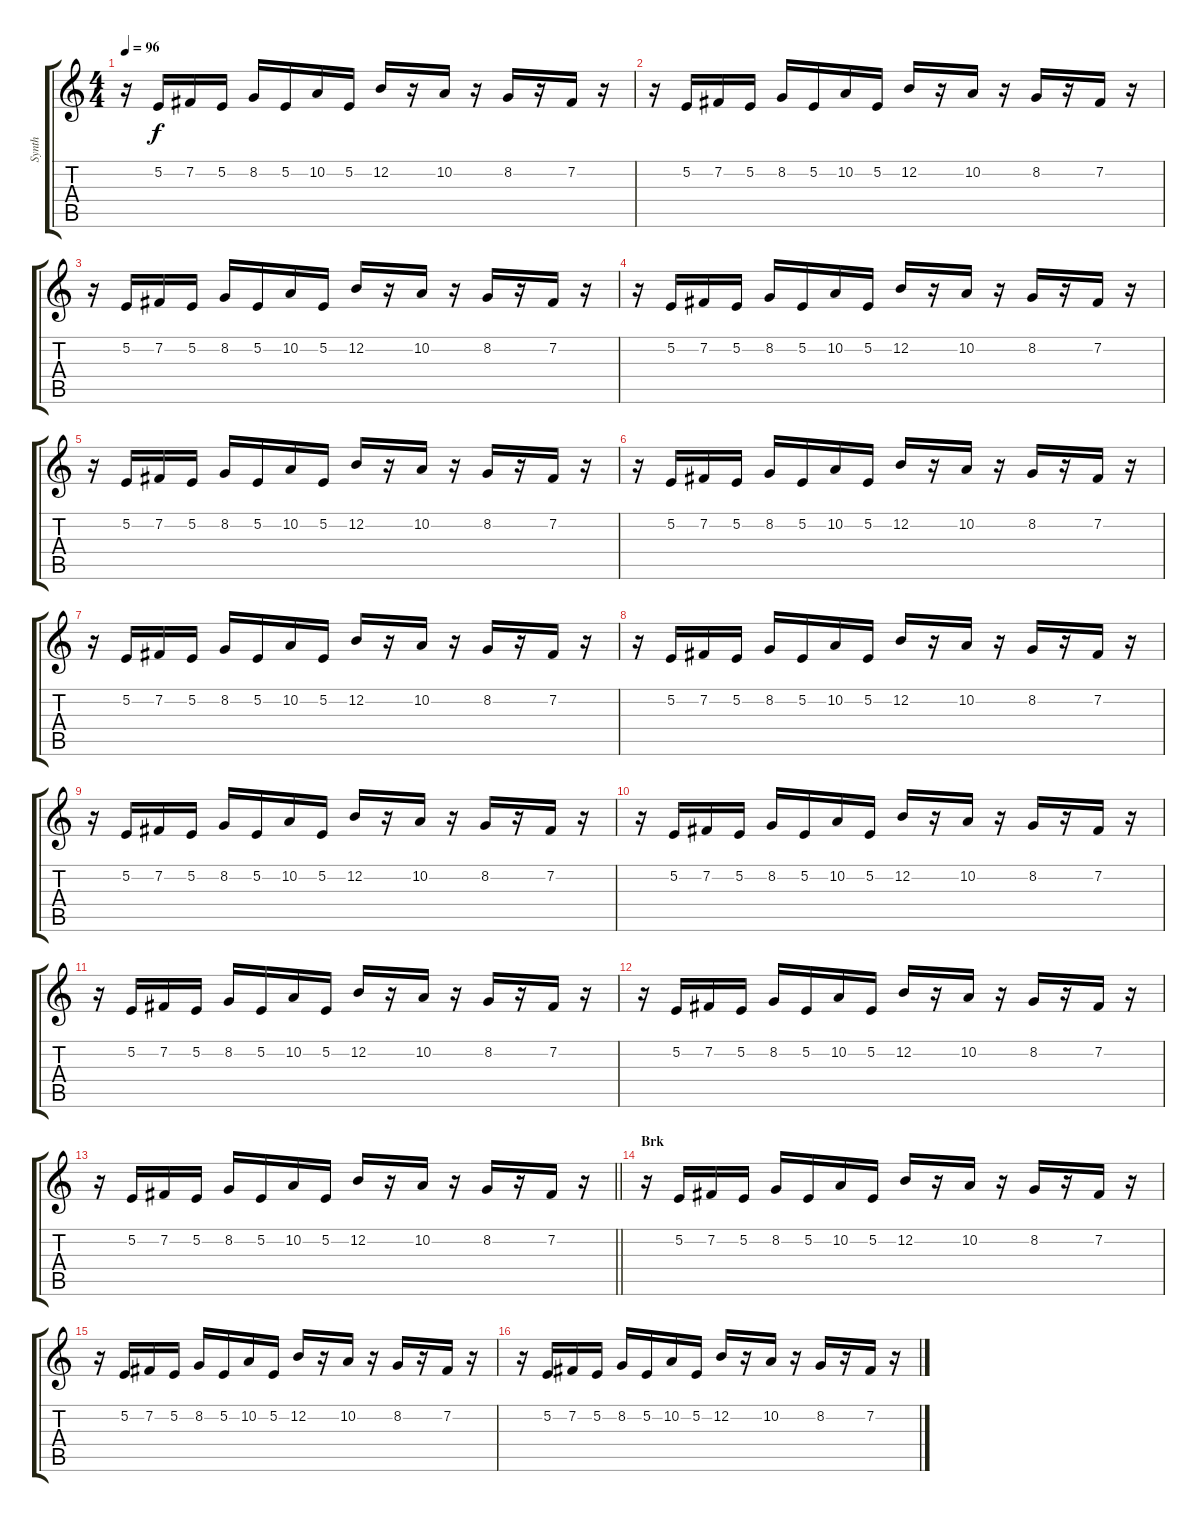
\track ("Synth" "Synth") {instrument stringensemble1}
\staff {score tabs}
\tuning (E4 B3 G3 D3 A2 E2) {hide}
\ts (4 4)
\tempo 96
\clef g2
\ks c
r.16{dy f} 5.2.16 7.2.16 5.2.16 8.2.16 5.2.16 10.2.16 5.2.16 12.2.16 r.16 10.2.16 r.16 8.2.16 r.16 7.2.16 r.16 |
r.16 5.2.16 7.2.16 5.2.16 8.2.16 5.2.16 10.2.16 5.2.16 12.2.16 r.16 10.2.16 r.16 8.2.16 r.16 7.2.16 r.16 |
r.16 5.2.16 7.2.16 5.2.16 8.2.16 5.2.16 10.2.16 5.2.16 12.2.16 r.16 10.2.16 r.16 8.2.16 r.16 7.2.16 r.16 |
r.16 5.2.16 7.2.16 5.2.16 8.2.16 5.2.16 10.2.16 5.2.16 12.2.16 r.16 10.2.16 r.16 8.2.16 r.16 7.2.16 r.16 |
r.16 5.2.16 7.2.16 5.2.16 8.2.16 5.2.16 10.2.16 5.2.16 12.2.16 r.16 10.2.16 r.16 8.2.16 r.16 7.2.16 r.16 |
r.16 5.2.16 7.2.16 5.2.16 8.2.16 5.2.16 10.2.16 5.2.16 12.2.16 r.16 10.2.16 r.16 8.2.16 r.16 7.2.16 r.16 |
r.16 5.2.16 7.2.16 5.2.16 8.2.16 5.2.16 10.2.16 5.2.16 12.2.16 r.16 10.2.16 r.16 8.2.16 r.16 7.2.16 r.16 |
r.16 5.2.16 7.2.16 5.2.16 8.2.16 5.2.16 10.2.16 5.2.16 12.2.16 r.16 10.2.16 r.16 8.2.16 r.16 7.2.16 r.16 |
r.16 5.2.16 7.2.16 5.2.16 8.2.16 5.2.16 10.2.16 5.2.16 12.2.16 r.16 10.2.16 r.16 8.2.16 r.16 7.2.16 r.16 |
r.16 5.2.16 7.2.16 5.2.16 8.2.16 5.2.16 10.2.16 5.2.16 12.2.16 r.16 10.2.16 r.16 8.2.16 r.16 7.2.16 r.16 |
r.16 5.2.16 7.2.16 5.2.16 8.2.16 5.2.16 10.2.16 5.2.16 12.2.16 r.16 10.2.16 r.16 8.2.16 r.16 7.2.16 r.16 |
r.16 5.2.16 7.2.16 5.2.16 8.2.16 5.2.16 10.2.16 5.2.16 12.2.16 r.16 10.2.16 r.16 8.2.16 r.16 7.2.16 r.16 |
\barLineRight lightlight
r.16 5.2.16 7.2.16 5.2.16 8.2.16 5.2.16 10.2.16 5.2.16 12.2.16 r.16 10.2.16 r.16 8.2.16 r.16 7.2.16 r.16 |
\section ("" "Brk")
r.16 5.2.16 7.2.16 5.2.16 8.2.16 5.2.16 10.2.16 5.2.16 12.2.16 r.16 10.2.16 r.16 8.2.16 r.16 7.2.16 r.16 |
r.16 5.2.16 7.2.16 5.2.16 8.2.16 5.2.16 10.2.16 5.2.16 12.2.16 r.16 10.2.16 r.16 8.2.16 r.16 7.2.16 r.16 |
r.16 5.2.16 7.2.16 5.2.16 8.2.16 5.2.16 10.2.16 5.2.16 12.2.16 r.16 10.2.16 r.16 8.2.16 r.16 7.2.16 r.16
